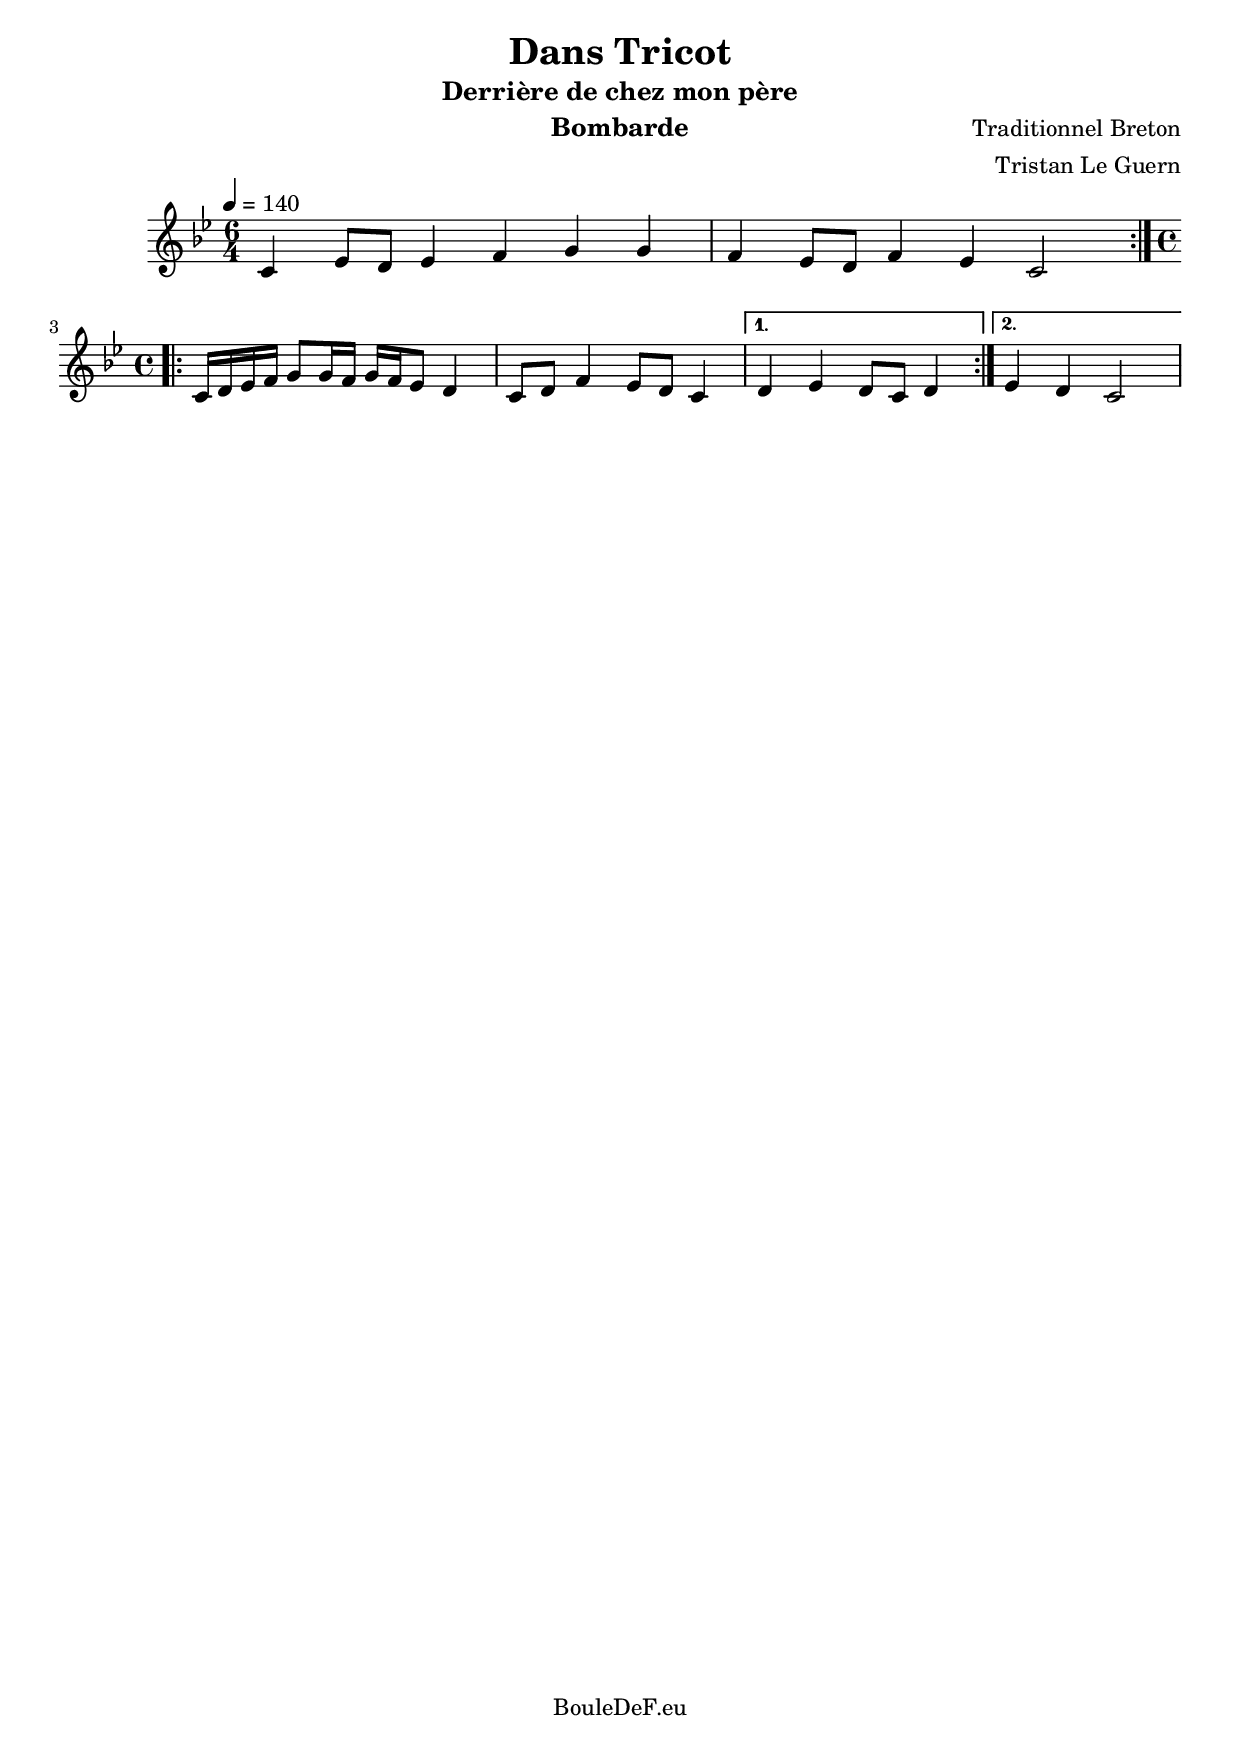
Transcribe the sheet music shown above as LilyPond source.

\version "2.14.2"
\include "italiano.ly"

\header {
	title = "Dans Tricot"
	subtitle = "Derrière de chez mon père"
	composer = "Traditionnel Breton"
	arranger = "Tristan Le Guern"
	instrument = "Bombarde"
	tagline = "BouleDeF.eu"
}

\score {
	\new Staff \relative sib {
		\clef treble
		\key sib \major
		\time 6/4
		\tempo 4 = 140

		\repeat volta 2 {
			do4 mib8 re mib4 fa sol sol
			| fa mib8 re fa4 mib do2
		} \break

		\time 4/4
		\repeat volta 2 {
			do16 re mib fa sol8 sol16 fa sol fa mib8 re4
			| do8 re fa4 mib8 re do4
		}
		\alternative {
			{| re mib re8 do re4}
			{| mib re do2}
		}
	}
}